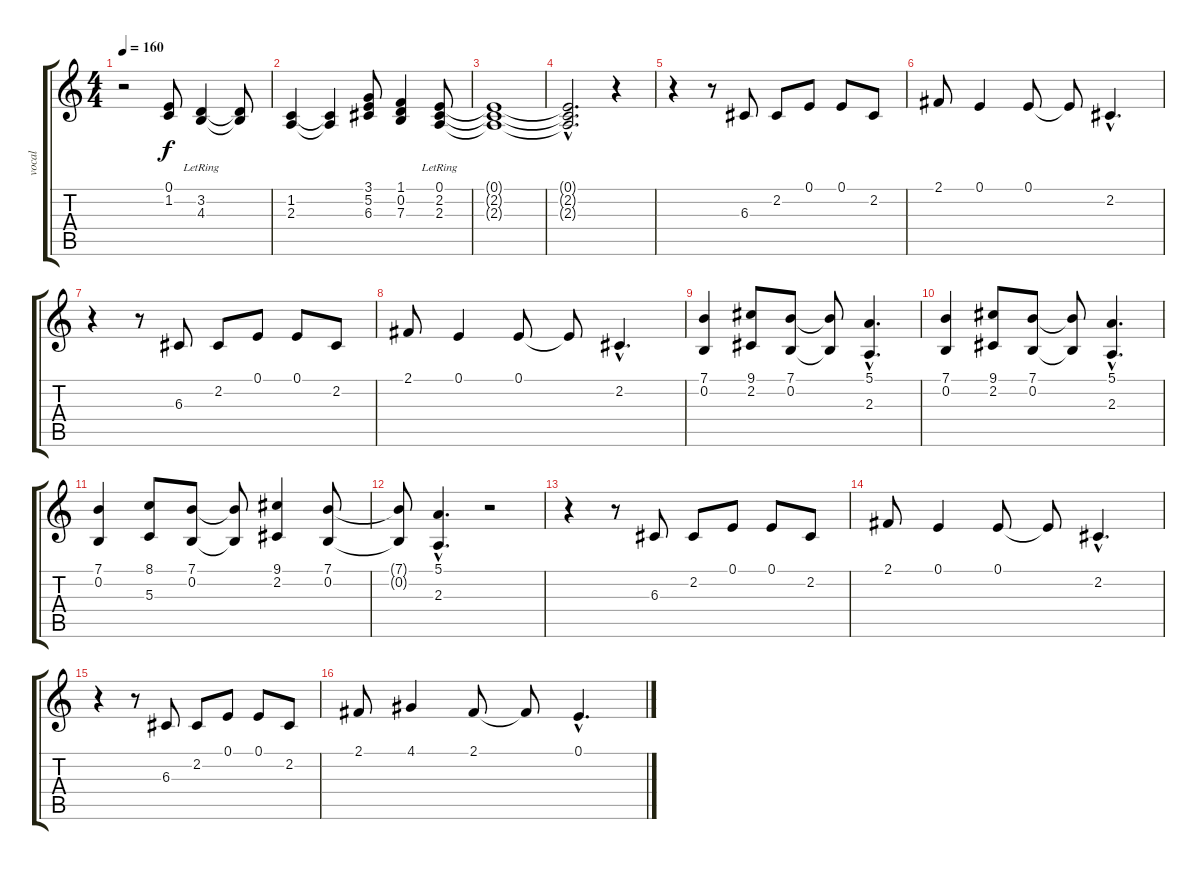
\track ("vocal" "vocal") {instrument panflute}
\staff {score tabs}
\tuning (E4 B3 G3 D3 A2 E2) {hide}
\ts (4 4)
\tempo 160
\clef g2
\ks c
r.2{dy f} (0.1 1.2).8 (3.2{lr} 4.3{lr}).4 (3.2{t} 4.3{t}).8 |
(1.2 2.3).4 (1.2{t} 2.3{t}).4 (3.1 5.2 6.3).8 (1.1 0.2 7.3).4 (0.1{lr} 2.2{lr} 2.3{lr}).8 |
(0.1{t} 2.2{t} 2.3{t}).1 |
(0.1{hac t} 2.2{hac t} 2.3{hac t}).2{d} r.4 |
r.4 r.8 6.3.8 2.2.8 0.1.8 0.1.8 2.2.8 |
2.1.8 0.1.4 0.1.8 0.1{t}.8 2.2{hac}.4{d} |
r.4 r.8 6.3.8 2.2.8 0.1.8 0.1.8 2.2.8 |
2.1.8 0.1.4 0.1.8 0.1{t}.8 2.2{hac}.4{d} |
(7.1 0.2).4 (9.1 2.2).8 (7.1 0.2).8 (7.1{t} 0.2{t}).8 (5.1{hac} 2.3{hac}).4{d} |
(7.1 0.2).4 (9.1 2.2).8 (7.1 0.2).8 (7.1{t} 0.2{t}).8 (5.1{hac} 2.3{hac}).4{d} |
(7.1 0.2).4 (8.1 5.3).8 (7.1 0.2).8 (7.1{t} 0.2{t}).8 (9.1 2.2).4 (7.1 0.2).8 |
(7.1{t} 0.2{t}).8 (5.1{hac} 2.3{hac}).4{d} r.2 |
r.4 r.8 6.3.8 2.2.8 0.1.8 0.1.8 2.2.8 |
2.1.8 0.1.4 0.1.8 0.1{t}.8 2.2{hac}.4{d} |
r.4 r.8 6.3.8 2.2.8 0.1.8 0.1.8 2.2.8 |
2.1.8 4.1.4 2.1.8 2.1{t}.8 0.1{hac}.4{d}
